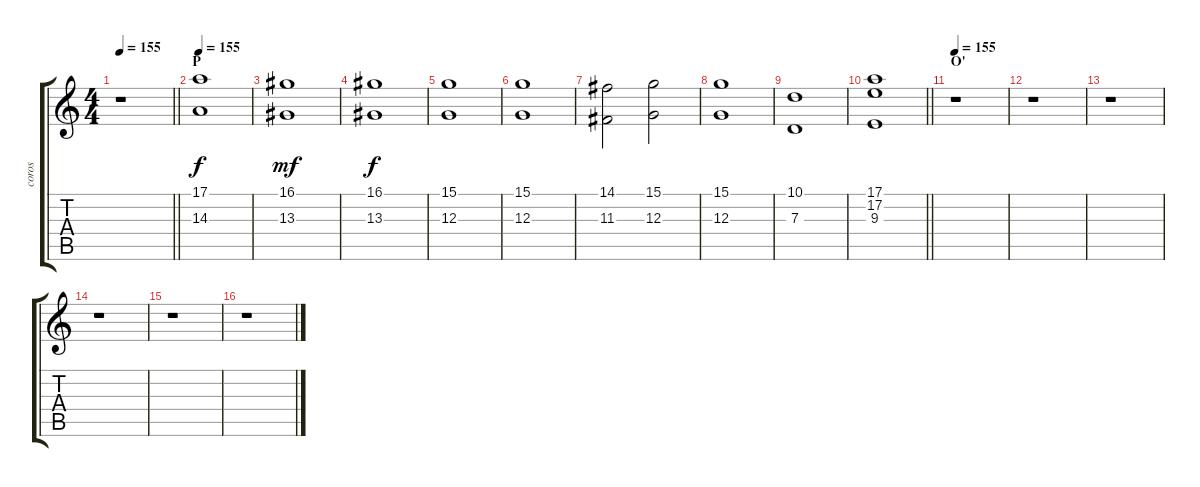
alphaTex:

\track ("coros" "coros") {instrument choiraahs}
\staff {score tabs}
\tuning (E4 B3 G3 D3 A2 E2) {hide}
\ts (4 4)
\tempo 155
\clef g2
\barLineRight lightlight
\ks c
r.1{dy f} |
\section ("" "P")
\tempo 155
(17.1 14.3).1{volume 9 balance 2} |
(16.1 13.3).1{dy mf} |
(16.1 13.3).1{dy f} |
(15.1 12.3).1 |
(15.1 12.3).1 |
(14.1 11.3).2 (15.1 12.3).2 |
(15.1 12.3).1 |
(10.1 7.3).1 |
\barLineRight lightlight
(17.1 17.2 9.3).1 |
\section ("" "O'")
\tempo 155
r.1 |
r.1 |
r.1 |
r.1 |
r.1 |
r.1
